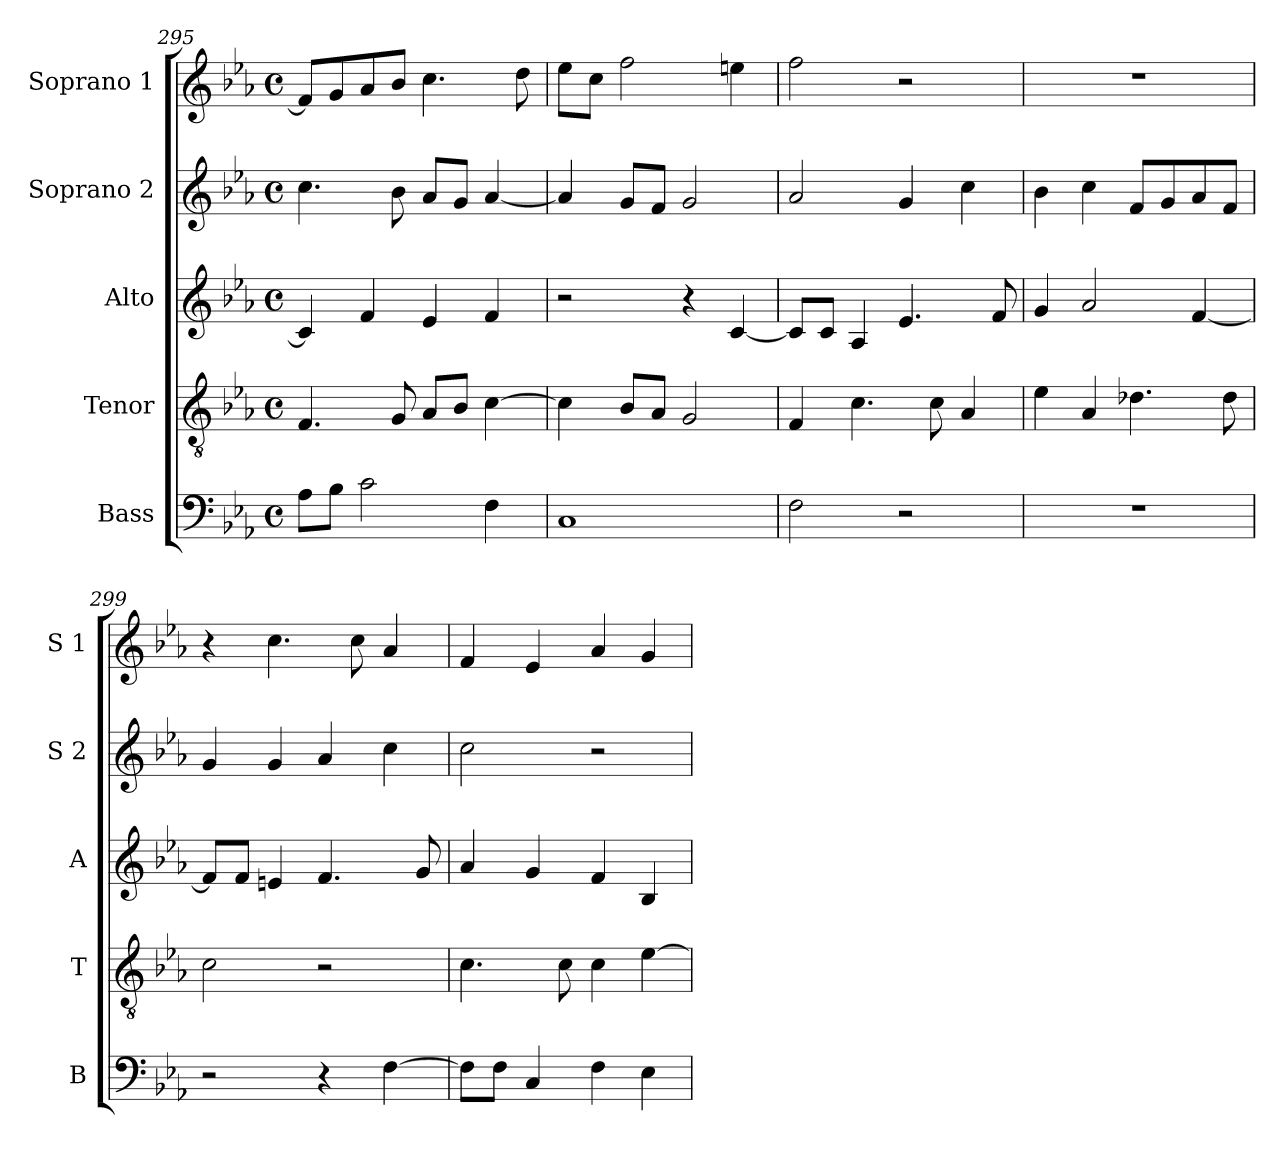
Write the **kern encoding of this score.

**kern	**kern	**kern	**kern	**kern
*part5	*part4	*part3	*part2	*part1
*staff5	*staff4	*staff3	*staff2	*staff1
*I"Bass	*I"Tenor	*I"Alto	*I"Soprano 2	*I"Soprano 1
*I'B	*I'T	*I'A	*I'S 2	*I'S 1
*clefF4	*clefGv2	*clefG2	*clefG2	*clefG2
*k[b-e-a-]	*k[b-e-a-]	*k[b-e-a-]	*k[b-e-a-]	*k[b-e-a-]
*E-:	*E-:	*E-:	*E-:	*E-:
*M4/4	*M4/4	*M4/4	*M4/4	*M4/4
*met(c)	*met(c)	*met(c)	*met(c)	*met(c)
=295	=295	=295	=295	=295
8A-\L	4.F/	4c/]	4.cc\	8f/L]
8B-\J	.	.	.	8g/
2c\	.	4f/	.	8a-/
.	8G/	.	8b-\	8b-/J
.	8A-/L	4e-/	8a-/L	4.cc\
.	8B-/J	.	8g/J	.
4F\	[>4c\	4f/	[<4a-/	.
.	.	.	.	8dd\
=296	=296	=296	=296	=296
1C	4c\]	2r	4a-/]	8ee-\L
.	.	.	.	8cc\J
.	8B-/L	.	8g/L	2ff\
.	8A-/J	.	8f/J	.
.	2G/	4r	2g/	.
.	.	[<4c/	.	4een\
=297	=297	=297	=297	=297
2F\	4F/	8c/L]	2a-/	2ff\
.	.	8c/J	.	.
.	4.c\	4A-/	.	.
2r	.	4.e-/	4g/	2r
.	8c\	.	.	.
.	4A-/	.	4cc\	.
.	.	8f/	.	.
=298	=298	=298	=298	=298
1r	4e-\	4g/	4b-\	1r
.	4A-/	2a-/	4cc\	.
.	4.d-X\	.	8f/L	.
.	.	.	8g/	.
.	.	[<4f/	8a-/	.
.	8d-\	.	8f/J	.
!!LO:LB:g=z
=299	=299	=299	=299	=299
2r	2c\	8f/L]	4g/	4r
.	.	8f/J	.	.
.	.	4en/	4g/	4.cc\
4r	2r	4.f/	4a-/	.
.	.	.	.	8cc\
[>4F\	.	.	4cc\	4a-/
.	.	8g/	.	.
=300	=300	=300	=300	=300
8F\L]	4.c\	4a-/	2cc\	4f/
8F\J	.	.	.	.
4C/	.	4g/	.	4e-/
.	8c\	.	.	.
4F\	4c\	4f/	2r	4a-/
4E-\	[>4e-\	4B-/	.	4g/
=	=	=	=	=
*-	*-	*-	*-	*-
